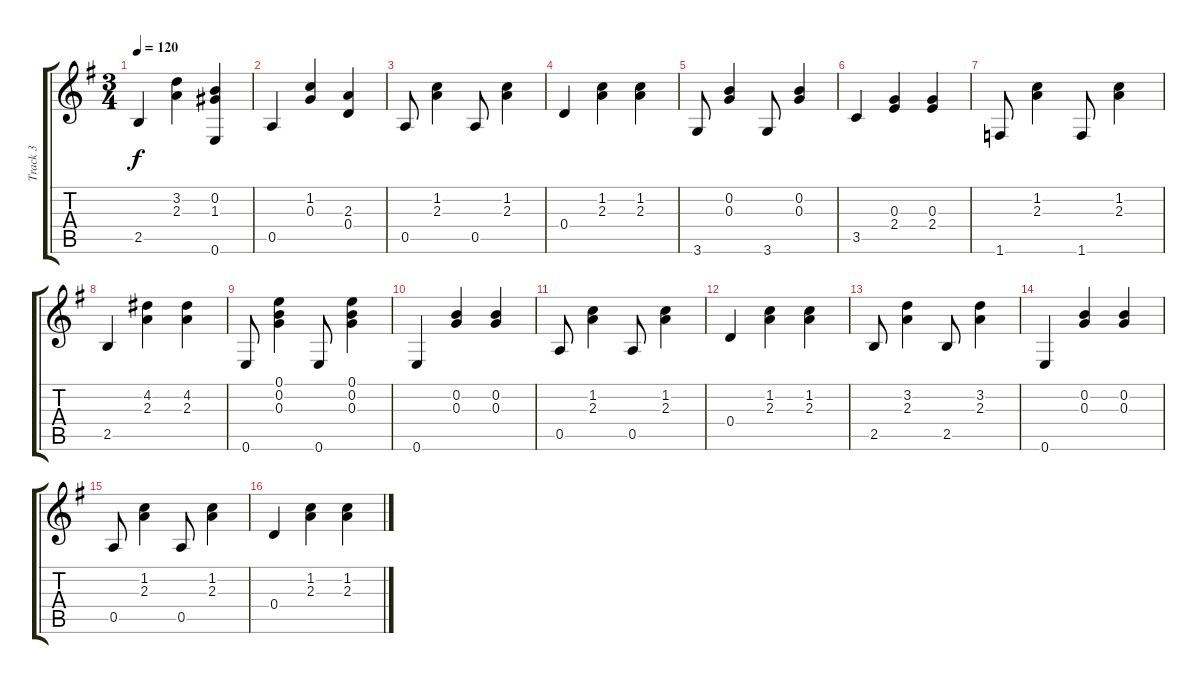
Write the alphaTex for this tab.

\track ("Track 3" "Track 3") {instrument acousticguitarsteel}
\staff {score tabs}
\tuning (E4 B3 G3 D3 A2 E2) {hide}
\ts (3 4)
\tempo 120
\clef g2
\ks g
2.5.4{dy f} (3.2 2.3).4 (0.2 1.3 0.6).4 |
0.5.4 (1.2 0.3).4 (2.3 0.4).4 |
0.5.8 (1.2 2.3).4 0.5.8 (1.2 2.3).4 |
0.4.4 (1.2 2.3).4 (1.2 2.3).4 |
3.6.8 (0.2 0.3).4 3.6.8 (0.2 0.3).4 |
3.5.4 (0.3 2.4).4 (0.3 2.4).4 |
1.6.8 (1.2 2.3).4 1.6.8 (1.2 2.3).4 |
2.5.4 (4.2 2.3).4 (4.2 2.3).4 |
0.6.8 (0.1 0.2 0.3).4 0.6.8 (0.1 0.2 0.3).4 |
0.6.4 (0.2 0.3).4 (0.2 0.3).4 |
0.5.8 (1.2 2.3).4 0.5.8 (1.2 2.3).4 |
0.4.4 (1.2 2.3).4 (1.2 2.3).4 |
2.5.8 (3.2 2.3).4 2.5.8 (3.2 2.3).4 |
0.6.4 (0.2 0.3).4 (0.2 0.3).4 |
0.5.8 (1.2 2.3).4 0.5.8 (1.2 2.3).4 |
0.4.4 (1.2 2.3).4 (1.2 2.3).4
